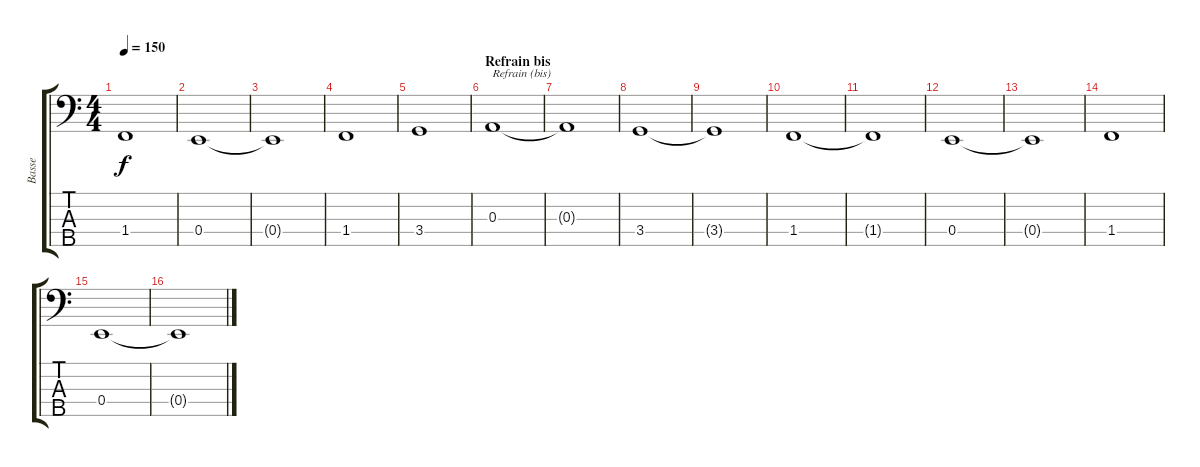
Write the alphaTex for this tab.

\track ("Basse" "Basse") {instrument electricbassfinger}
\staff {score tabs}
\tuning (G2 D2 A1 E1 B0) {hide}
\ts (4 4)
\tempo 150
\clef f4
\ks c
1.4{t}.1{dy f} |
0.4.1 |
0.4{t}.1 |
1.4.1 |
3.4.1 |
\section ("" "Refrain bis")
0.3.1{txt "Refrain (bis)"} |
0.3{t}.1 |
3.4.1 |
3.4{t}.1 |
1.4.1 |
1.4{t}.1 |
0.4.1 |
0.4{t}.1 |
1.4.1 |
0.4.1 |
0.4{t}.1
